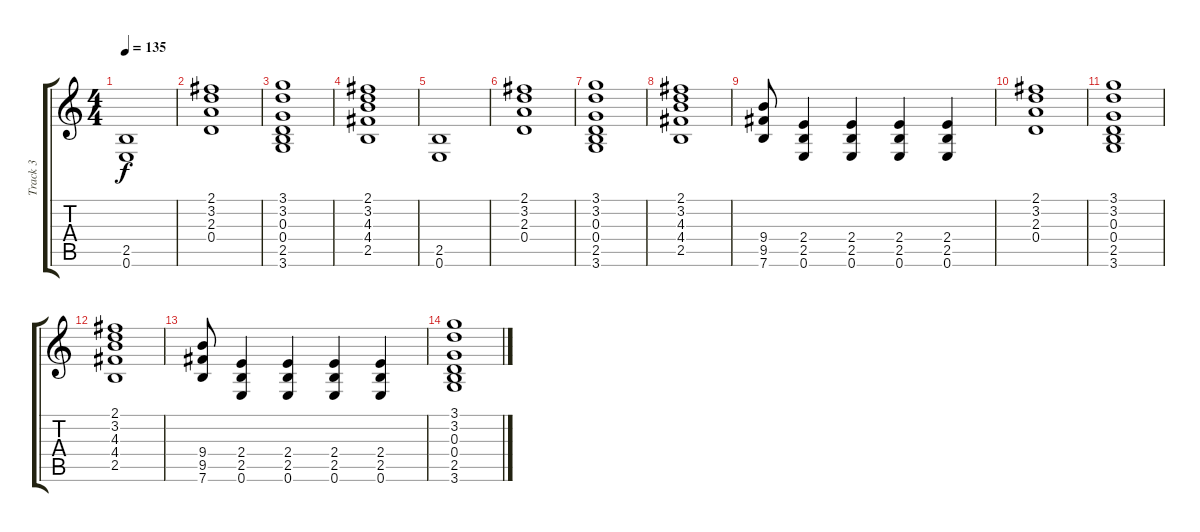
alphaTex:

\track ("Track 3" "Track 3") {instrument electricguitarclean}
\staff {score tabs}
\tuning (E4 B3 G3 D3 A2 E2) {hide}
\ts (4 4)
\tempo 135
\clef g2
\ks c
(2.5 0.6).1{dy f} |
(2.1 3.2 2.3 0.4).1 |
(3.1 3.2 0.3 0.4 2.5 3.6).1 |
(2.1 3.2 4.3 4.4 2.5).1 |
(2.5 0.6).1 |
(2.1 3.2 2.3 0.4).1 |
(3.1 3.2 0.3 0.4 2.5 3.6).1 |
(2.1 3.2 4.3 4.4 2.5).1 |
(9.4 9.5 7.6).8 (2.4 2.5 0.6).4 (2.4 2.5 0.6).4 (2.4 2.5 0.6).4 (2.4 2.5 0.6).4 |
(2.1 3.2 2.3 0.4).1 |
(3.1 3.2 0.3 0.4 2.5 3.6).1 |
(2.1 3.2 4.3 4.4 2.5).1 |
(9.4 9.5 7.6).8 (2.4 2.5 0.6).4 (2.4 2.5 0.6).4 (2.4 2.5 0.6).4 (2.4 2.5 0.6).4 |
(3.1 3.2 0.3 0.4 2.5 3.6).1
